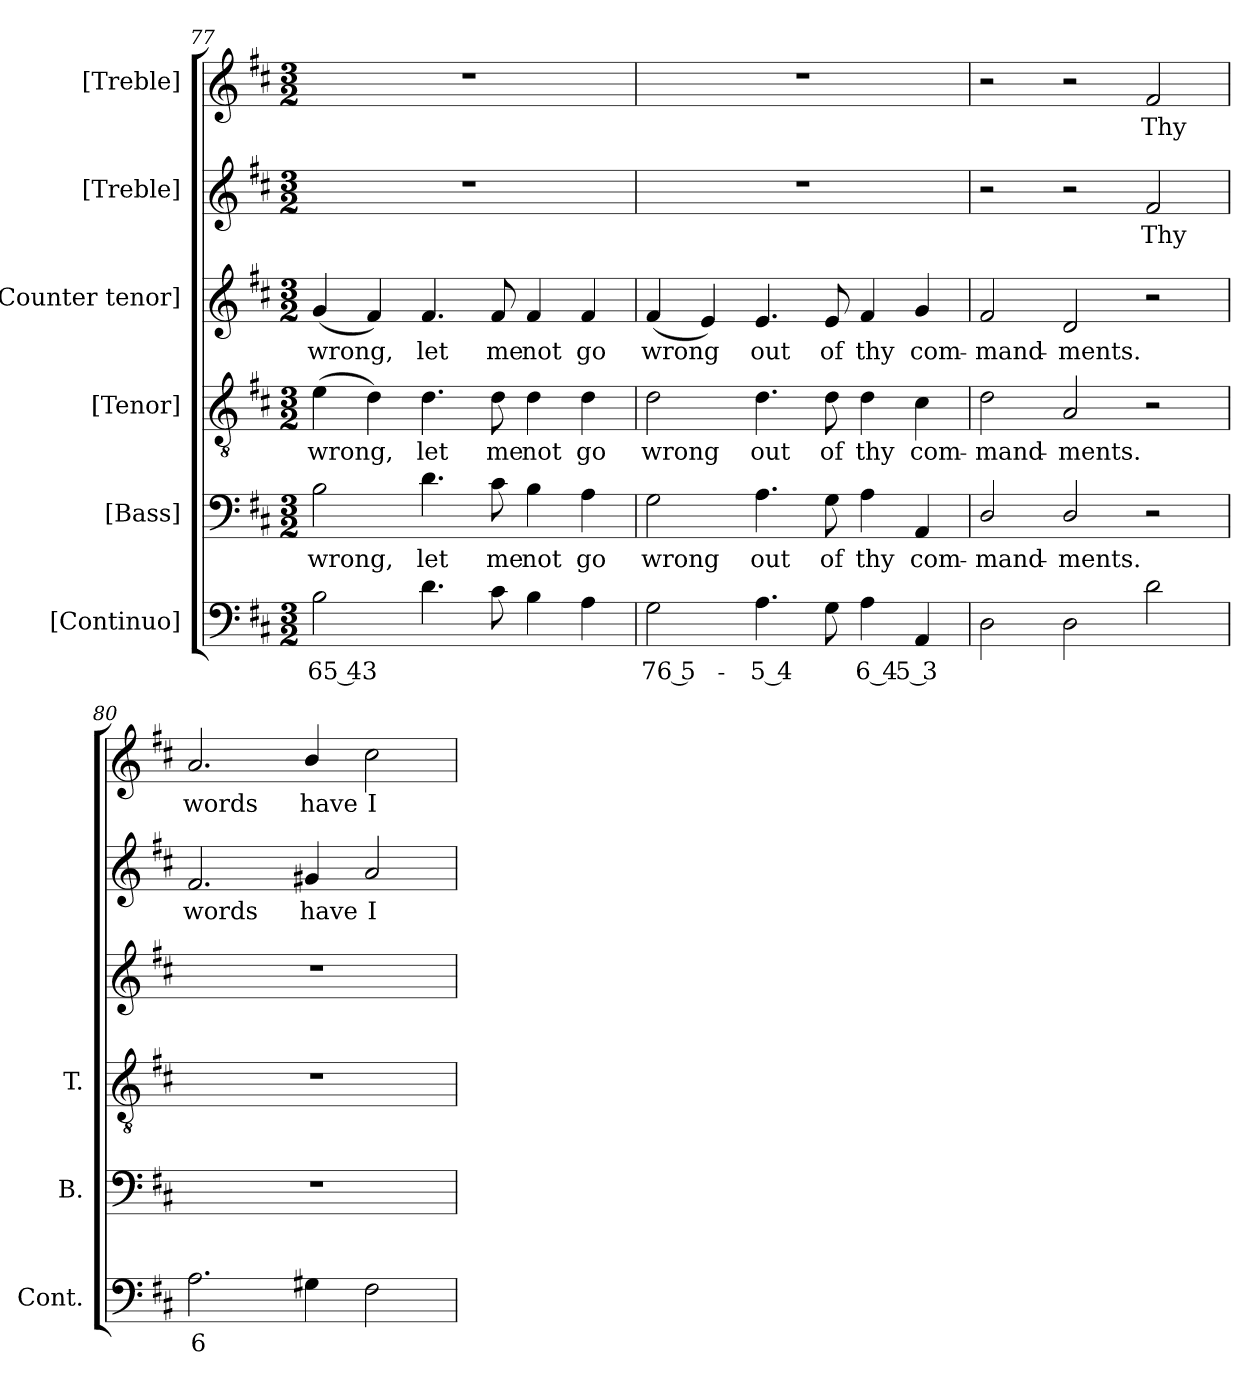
**kern	**text	**kern	**text	**kern	**text	**kern	**text	**kern	**text	**kern	**text
*part6	*part6	*part5	*part5	*part4	*part4	*part3	*part3	*part2	*part2	*part1	*part1
*staff6	*staff6	*staff5	*staff5	*staff4	*staff4	*staff3	*staff3	*staff2	*staff2	*staff1	*staff1
*I"[Continuo]	*	*I"[Bass]	*	*I"[Tenor]	*	*I"[Counter tenor]	*	*I"[Treble]	*	*I"[Treble]	*
*I'Cont.	*	*I'B.	*	*I'T.	*	*	*	*	*	*	*
*clefF4	*	*clefF4	*	*clefGv2	*	*clefG2	*	*clefG2	*	*clefG2	*
*	*	*	*	*ITrd7c12	*	*	*	*	*	*	*
*k[f#c#]	*	*k[f#c#]	*	*k[f#c#]	*	*k[f#c#]	*	*k[f#c#]	*	*k[f#c#]	*
*D:	*	*D:	*	*D:	*	*D:	*	*D:	*	*D:	*
*M3/2	*	*M3/2	*	*M3/2	*	*M3/2	*	*M3/2	*	*M3/2	*
=77	=77	=77	=77	=77	=77	=77	=77	=77	=77	=77	=77
!	!LO:LY:b:color=#000000	!	!	!	!	!	!	!	!	!	!
!	!	!	!LO:LY:b:color=#000000	!	!	!	!	!	!	!	!
!	!	!	!	!	!LO:LY:b:color=#000000	!	!	!	!	!	!
!	!	!	!	!	!	!	!LO:LY:b:color=#000000	!LO:N:vis=1	!	!LO:N:vis=1	!
2Bi\	65 43	2Bi\	wrong,	(4Ei\	wrong,	(4gi/	wrong,	1.r	.	1.r	.
.	.	.	.	4Di\)	.	4f#i/)	.	.	.	.	.
!	!	!	!LO:LY:b:color=#000000	!	!	!	!	!	!	!	!
!	!	!	!	!	!LO:LY:b:color=#000000	!	!	!	!	!	!
!	!	!	!	!	!	!	!LO:LY:b:color=#000000	!	!	!	!
4.di\	.	4.di\	let	4.Di\	let	4.f#i/	let	.	.	.	.
!	!	!	!LO:LY:b:color=#000000	!	!	!	!	!	!	!	!
!	!	!	!	!	!LO:LY:b:color=#000000	!	!	!	!	!	!
!	!	!	!	!	!	!	!LO:LY:b:color=#000000	!	!	!	!
8c#i\	.	8c#i\	me	8Di\	me	8f#i/	me	.	.	.	.
!	!	!	!LO:LY:b:color=#000000	!	!	!	!	!	!	!	!
!	!	!	!	!	!LO:LY:b:color=#000000	!	!	!	!	!	!
!	!	!	!	!	!	!	!LO:LY:b:color=#000000	!	!	!	!
4Bi\	.	4Bi\	not	4Di\	not	4f#i/	not	.	.	.	.
!	!	!	!LO:LY:b:color=#000000	!	!	!	!	!	!	!	!
!	!	!	!	!	!LO:LY:b:color=#000000	!	!	!	!	!	!
!	!	!	!	!	!	!	!LO:LY:b:color=#000000	!	!	!	!
4Ai\	.	4Ai\	go	4Di\	go	4f#i/	go	.	.	.	.
=78	=78	=78	=78	=78	=78	=78	=78	=78	=78	=78	=78
!	!LO:LY:b:color=#000000	!	!	!	!	!	!	!	!	!	!
!	!	!	!LO:LY:b:color=#000000	!	!	!	!	!	!	!	!
!	!	!	!	!	!LO:LY:b:color=#000000	!	!	!	!	!	!
!	!	!	!	!	!	!	!LO:LY:b:color=#000000	!LO:N:vis=1	!	!LO:N:vis=1	!
2Gi\	76 5-	2Gi\	wrong	2Di\	wrong	(4f#i/	wrong	1.r	.	1.r	.
.	.	.	.	.	.	4ei/)	.	.	.	.	.
!	!LO:LY:b:color=#000000	!	!	!	!	!	!	!	!	!	!
!	!	!	!LO:LY:b:color=#000000	!	!	!	!	!	!	!	!
!	!	!	!	!	!LO:LY:b:color=#000000	!	!	!	!	!	!
!	!	!	!	!	!	!	!LO:LY:b:color=#000000	!	!	!	!
4.Ai\	5 4	4.Ai\	out	4.Di\	out	4.ei/	out	.	.	.	.
!	!	!	!LO:LY:b:color=#000000	!	!	!	!	!	!	!	!
!	!	!	!	!	!LO:LY:b:color=#000000	!	!	!	!	!	!
!	!	!	!	!	!	!	!LO:LY:b:color=#000000	!	!	!	!
8Gi\	.	8Gi\	of	8Di\	of	8ei/	of	.	.	.	.
!	!LO:LY:b:color=#000000	!	!	!	!	!	!	!	!	!	!
!	!	!	!LO:LY:b:color=#000000	!	!	!	!	!	!	!	!
!	!	!	!	!	!LO:LY:b:color=#000000	!	!	!	!	!	!
!	!	!	!	!	!	!	!LO:LY:b:color=#000000	!	!	!	!
4Ai\	6 4	4Ai\	thy	4Di\	thy	4f#i/	thy	.	.	.	.
!	!LO:LY:b:color=#000000	!	!	!	!	!	!	!	!	!	!
!	!	!	!LO:LY:b:color=#000000	!	!	!	!	!	!	!	!
!	!	!	!	!	!LO:LY:b:color=#000000	!	!	!	!	!	!
!	!	!	!	!	!	!	!LO:LY:b:color=#000000	!	!	!	!
4AAi/	5 3	4AAi/	com-	4C#i\	com-	4gi/	com-	.	.	.	.
!!LO:PB:g=z
=79	=79	=79	=79	=79	=79	=79	=79	=79	=79	=79	=79
!	!	!	!LO:LY:b:color=#000000	!	!	!	!	!	!	!	!
!	!	!	!	!	!LO:LY:b:color=#000000	!	!	!	!	!	!
!	!	!	!	!	!	!	!LO:LY:b:color=#000000	!	!	!	!
2Di\	.	2Di/	-mand-	2Di\	-mand-	2f#i/	-mand-	2r	.	2r	.
!	!	!	!LO:LY:b:color=#000000	!	!	!	!	!	!	!	!
!	!	!	!	!	!LO:LY:b:color=#000000	!	!	!	!	!	!
!	!	!	!	!	!	!	!LO:LY:b:color=#000000	!	!	!	!
2Di\	.	2Di/	-ments.	2AAi/	-ments.	2di/	-ments.	2r	.	2r	.
!	!	!	!	!	!	!	!	!	!LO:LY:b:color=#000000	!	!
!	!	!	!	!	!	!	!	!	!	!	!LO:LY:b:color=#000000
2di\	.	2r	.	2r	.	2r	.	2f#i/	Thy	2f#i/	Thy
=80	=80	=80	=80	=80	=80	=80	=80	=80	=80	=80	=80
!	!LO:LY:b:color=#000000	!LO:N:vis=1	!	!LO:N:vis=1	!	!LO:N:vis=1	!	!	!	!	!
!	!	!	!	!	!	!	!	!	!LO:LY:b:color=#000000	!	!
!	!	!	!	!	!	!	!	!	!	!	!LO:LY:b:color=#000000
2.Ai\	6	1.r	.	1.r	.	1.r	.	2.f#i/	words	2.ai/	words
!	!	!	!	!	!	!	!	!	!LO:LY:b:color=#000000	!	!
!	!	!	!	!	!	!	!	!	!	!	!LO:LY:b:color=#000000
4G#Xi\	.	.	.	.	.	.	.	4g#Xi/	have	4bi/	have
!	!	!	!	!	!	!	!	!	!LO:LY:b:color=#000000	!	!
!	!	!	!	!	!	!	!	!	!	!	!LO:LY:b:color=#000000
2F#i\	.	.	.	.	.	.	.	2ai/	I	2cc#i\	I
=	=	=	=	=	=	=	=	=	=	=	=
*-	*-	*-	*-	*-	*-	*-	*-	*-	*-	*-	*-
